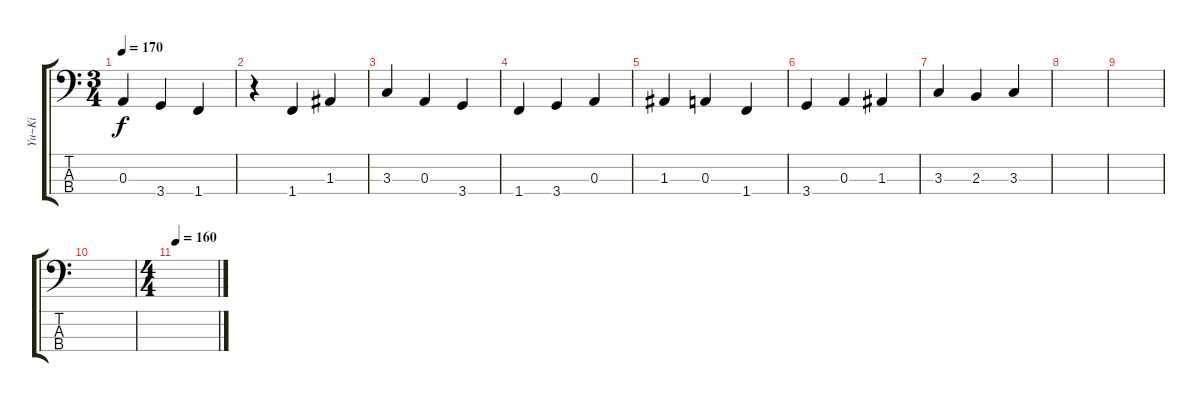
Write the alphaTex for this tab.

\track ("Yu~Ki" "Yu~Ki") {instrument electricbassfinger}
\staff {score tabs}
\tuning (G2 D2 A1 E1) {hide}
\ts (3 4)
\tempo 170
\clef f4
\ks c
0.3.4{dy f} 3.4.4 1.4.4 |
r.4 1.4.4 1.3.4 |
3.3.4 0.3.4 3.4.4 |
1.4.4 3.4.4 0.3.4 |
1.3.4 0.3.4 1.4.4 |
3.4.4 0.3.4 1.3.4 |
3.3.4 2.3.4 3.3.4 |
|
|
|
\ts (4 4)
\tempo 160
